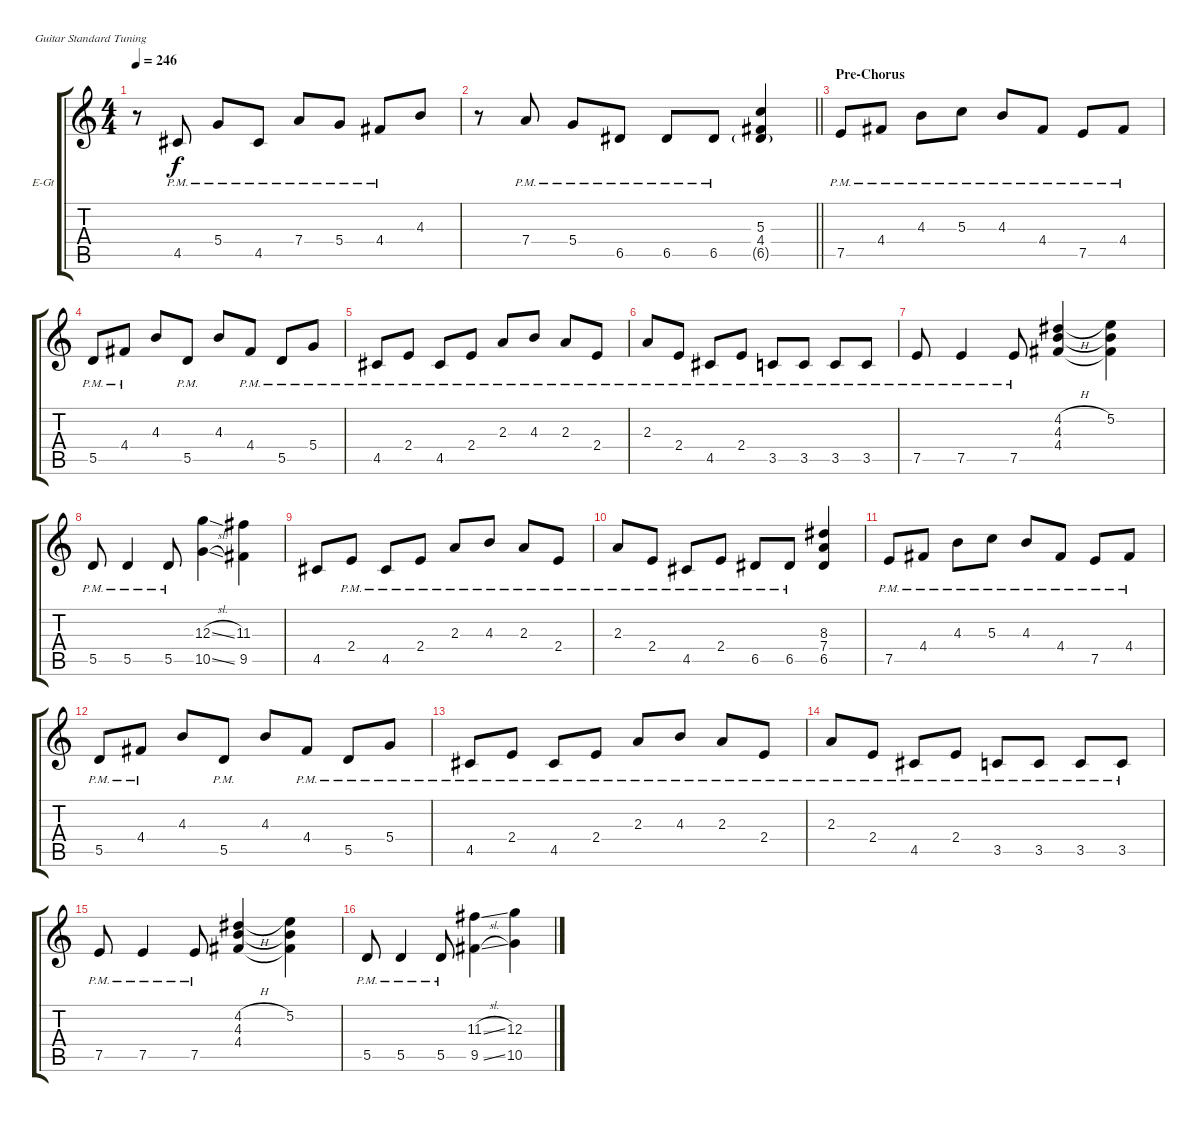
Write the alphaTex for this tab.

\bracketExtendMode groupsimilarinstruments
\firstSystemTrackNameOrientation horizontal
\otherSystemsTrackNameOrientation horizontal
\track ("Gtr. 1 - Paul" "E-Gt") {instrument distortionguitar}
\staff {score tabs}
\tuning (E4 B3 G3 D3 A2 E2)
\ts (4 4)
\tempo 246
\clef g2
\ks c
r.8{dy f} 4.5{pm}.8 5.4{pm}.8 4.5{pm}.8 7.4{pm}.8 5.4{pm}.8 4.4{pm}.8 4.3.8 |
\barLineRight lightlight
r.8 7.4{pm}.8 5.4{pm}.8 6.5{pm}.8 6.5{pm}.8 6.5{pm}.8 (5.3 4.4 6.5{g}).4 |
\section ("" "Pre-Chorus")
7.5{pm}.8 4.4{pm}.8 4.3{pm}.8 5.3{pm}.8 4.3{pm}.8 4.4{pm}.8 7.5{pm}.8 4.4{pm}.8 |
5.5{pm}.8 4.4{pm}.8 4.3.8 5.5{pm}.8 4.3.8 4.4{pm}.8 5.5{pm}.8 5.4{pm}.8 |
4.5{pm}.8 2.4{pm}.8 4.5{pm}.8 2.4{pm}.8 2.3{pm}.8 4.3{pm}.8 2.3{pm}.8 2.4{pm}.8 |
2.3{pm}.8 2.4{pm}.8 4.5{pm}.8 2.4{pm}.8 3.5{pm}.8 3.5{pm}.8 3.5{pm}.8 3.5{pm}.8 |
7.5{pm}.8 7.5{pm}.4 7.5{pm}.8 (4.2{h} 4.3 4.4).4 (5.2 4.3{t} 4.4{t}).4 |
5.5{pm}.8 5.5{pm}.4 5.5{pm}.8 (12.3{sl} 10.5{sl}).4 (11.3 9.5).4 |
4.5.8 2.4{pm}.8 4.5{pm}.8 2.4{pm}.8 2.3{pm}.8 4.3{pm}.8 2.3{pm}.8 2.4{pm}.8 |
2.3{pm}.8 2.4{pm}.8 4.5{pm}.8 2.4{pm}.8 6.5{pm}.8 6.5{pm}.8 (8.3 7.4 6.5).4 |
7.5{pm}.8 4.4{pm}.8 4.3{pm}.8 5.3{pm}.8 4.3{pm}.8 4.4{pm}.8 7.5{pm}.8 4.4{pm}.8 |
5.5{pm}.8 4.4{pm}.8 4.3.8 5.5{pm}.8 4.3.8 4.4{pm}.8 5.5{pm}.8 5.4{pm}.8 |
4.5{pm}.8 2.4{pm}.8 4.5{pm}.8 2.4{pm}.8 2.3{pm}.8 4.3{pm}.8 2.3{pm}.8 2.4{pm}.8 |
2.3{pm}.8 2.4{pm}.8 4.5{pm}.8 2.4{pm}.8 3.5{pm}.8 3.5{pm}.8 3.5{pm}.8 3.5{pm}.8 |
7.5{pm}.8 7.5{pm}.4 7.5{pm}.8 (4.2{h} 4.3 4.4).4 (5.2 4.3{t} 4.4{t}).4 |
5.5{pm}.8 5.5{pm}.4 5.5{pm}.8 (11.3{sl} 9.5{sl}).4 (12.3 10.5).4
